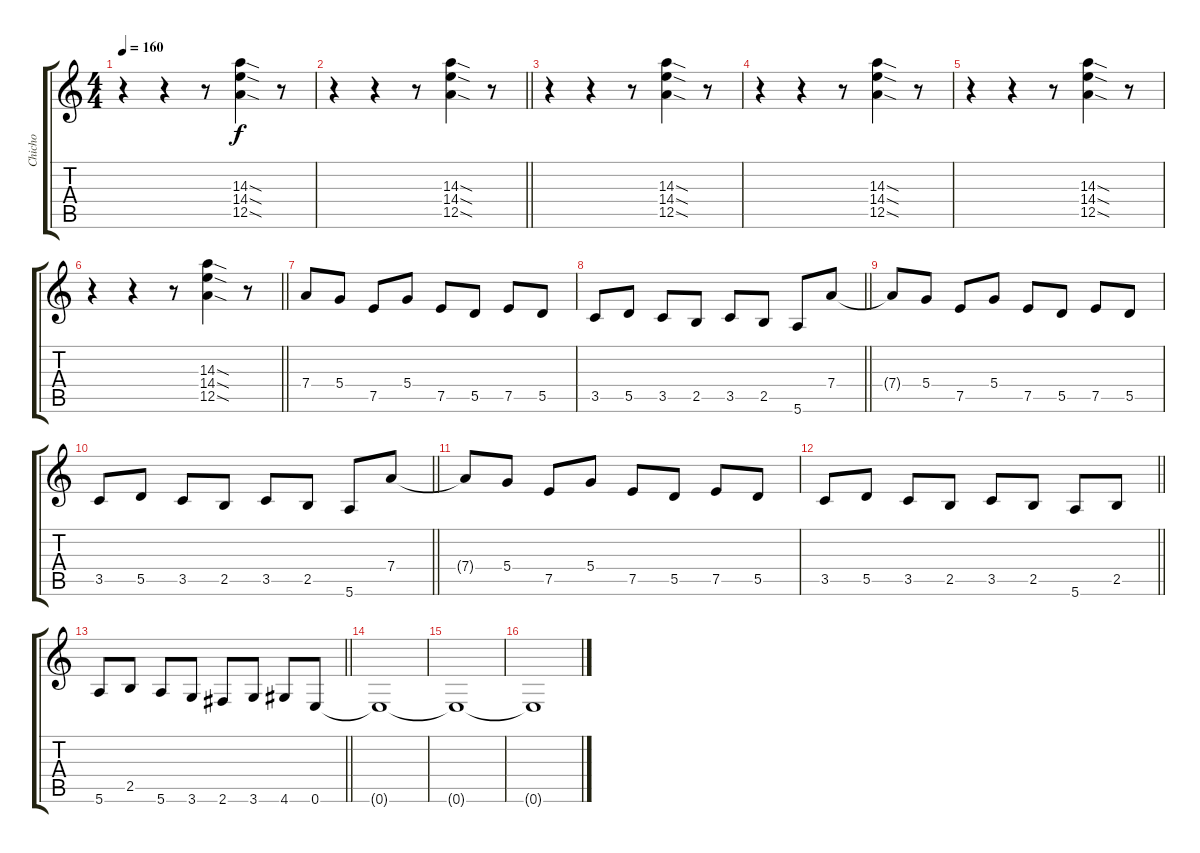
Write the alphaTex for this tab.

\track ("Chicho" "Chicho") {instrument distortionguitar}
\staff {score tabs}
\tuning (E4 B3 G3 D3 A2 E2) {hide}
\ts (4 4)
\tempo 160
\clef g2
\ks c
r.4{dy f} r.4 r.8 (14.3{sod} 14.4{sod} 12.5{sod}).4 r.8 |
\barLineRight lightlight
r.4 r.4 r.8 (14.3{sod} 14.4{sod} 12.5{sod}).4 r.8 |
r.4 r.4 r.8 (14.3{sod} 14.4{sod} 12.5{sod}).4 r.8 |
r.4 r.4 r.8 (14.3{sod} 14.4{sod} 12.5{sod}).4 r.8 |
r.4 r.4 r.8 (14.3{sod} 14.4{sod} 12.5{sod}).4 r.8 |
\barLineRight lightlight
r.4 r.4 r.8 (14.3{sod} 14.4{sod} 12.5{sod}).4 r.8 |
7.4.8 5.4.8 7.5.8 5.4.8 7.5.8 5.5.8 7.5.8 5.5.8 |
\barLineRight lightlight
3.5.8 5.5.8 3.5.8 2.5.8 3.5.8 2.5.8 5.6.8 7.4.8 |
7.4{t}.8 5.4.8 7.5.8 5.4.8 7.5.8 5.5.8 7.5.8 5.5.8 |
\barLineRight lightlight
3.5.8 5.5.8 3.5.8 2.5.8 3.5.8 2.5.8 5.6.8 7.4.8 |
7.4{t}.8 5.4.8 7.5.8 5.4.8 7.5.8 5.5.8 7.5.8 5.5.8 |
\barLineRight lightlight
3.5.8 5.5.8 3.5.8 2.5.8 3.5.8 2.5.8 5.6.8 2.5.8 |
\barLineRight lightlight
5.6.8 2.5.8 5.6.8 3.6.8 2.6.8 3.6.8 4.6.8 0.6.8 |
0.6{t}.1 |
0.6{t}.1 |
0.6{t}.1
